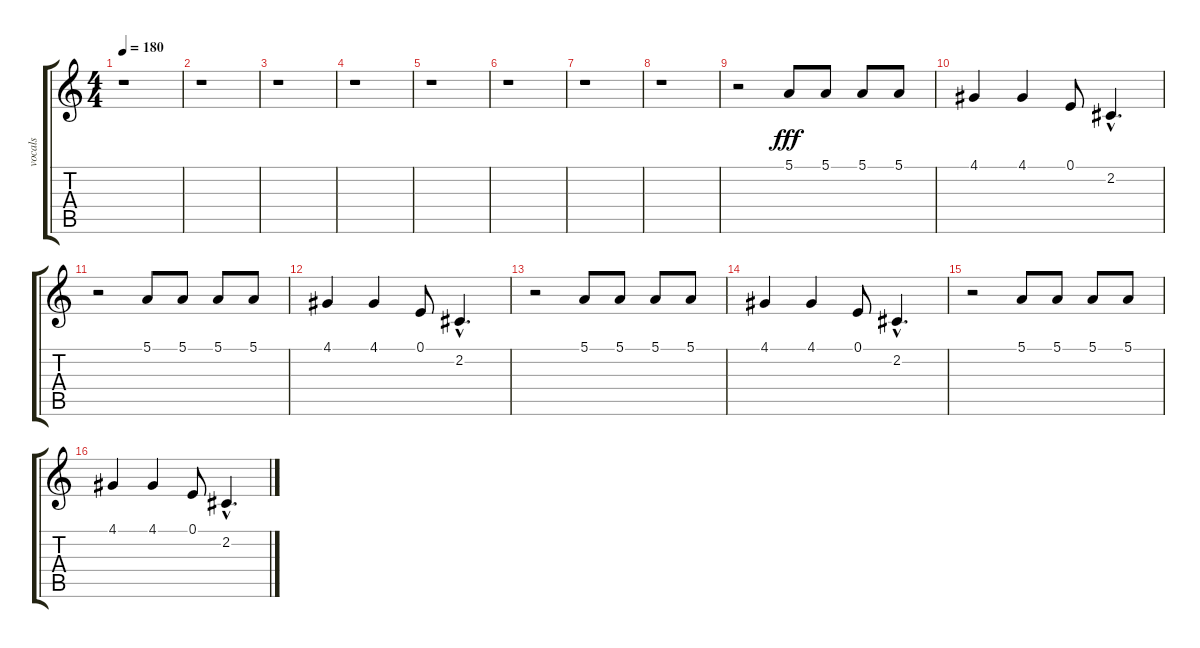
\track ("vocals" "vocals") {instrument trombone}
\staff {score tabs}
\tuning (E4 B3 G3 D3 A2 E2) {hide}
\ts (4 4)
\tempo 180
\clef g2
\ks c
r.1{dy fff} |
r.1 |
r.1 |
r.1 |
r.1 |
r.1 |
r.1 |
r.1 |
r.2 5.1.8 5.1.8 5.1.8 5.1.8 |
4.1.4 4.1.4 0.1.8 2.2{hac}.4{d} |
r.2 5.1.8 5.1.8 5.1.8 5.1.8 |
4.1.4 4.1.4 0.1.8 2.2{hac}.4{d} |
r.2 5.1.8 5.1.8 5.1.8 5.1.8 |
4.1.4 4.1.4 0.1.8 2.2{hac}.4{d} |
r.2 5.1.8 5.1.8 5.1.8 5.1.8 |
4.1.4 4.1.4 0.1.8 2.2{hac}.4{d}
